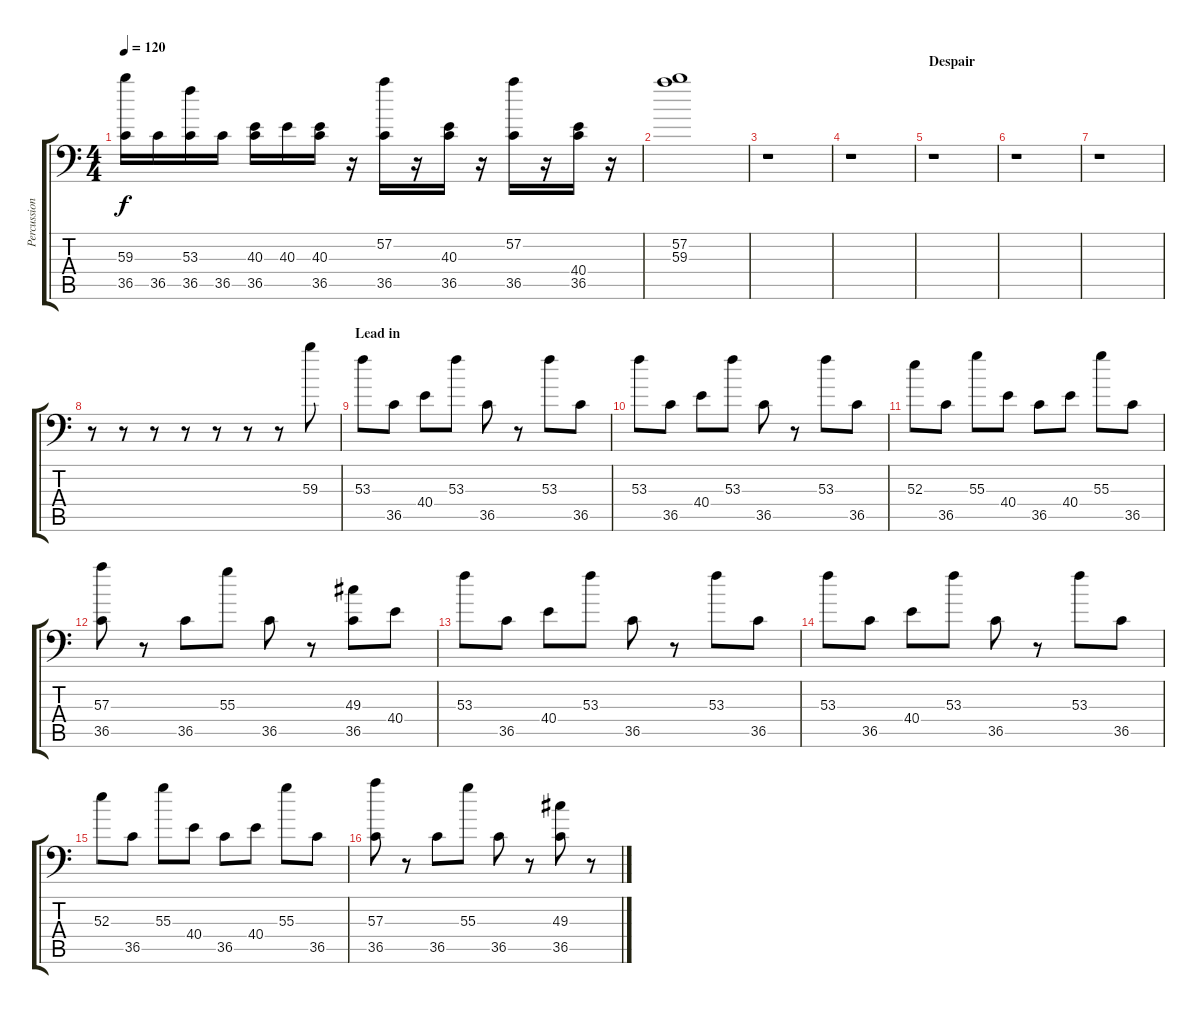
\track ("Percussion" "Percussion") {instrument acousticgrandpiano}
\staff {score tabs}
\tuning (C-1 C-1 C-1 C-1 C-1 C-1) {hide}
\ts (4 4)
\tempo 120
\clef f4
\ks c
(59.3 36.5).16{dy f} 36.5.16 (53.3 36.5).16 36.5.16 (40.3 36.5).16 40.3.16 (40.3 36.5).16 r.16 (57.2 36.5).16 r.16 (40.3 36.5).16 r.16 (57.2 36.5).16 r.16 (40.4 36.5).16 r.16 |
(57.2 59.3).1 |
r.1 |
r.1 |
\section ("" "Despair")
r.1 |
r.1 |
r.1 |
r.8 r.8 r.8 r.8 r.8 r.8 r.8 59.3.8 |
\section ("" "Lead in")
53.3.8 36.5.8 40.4.8 53.3.8 36.5.8 r.8 53.3.8 36.5.8 |
53.3.8 36.5.8 40.4.8 53.3.8 36.5.8 r.8 53.3.8 36.5.8 |
52.3.8 36.5.8 55.3.8 40.4.8 36.5.8 40.4.8 55.3.8 36.5.8 |
(57.3 36.5).8 r.8 36.5.8 55.3.8 36.5.8 r.8 (49.3 36.5).8 40.4.8 |
53.3.8 36.5.8 40.4.8 53.3.8 36.5.8 r.8 53.3.8 36.5.8 |
53.3.8 36.5.8 40.4.8 53.3.8 36.5.8 r.8 53.3.8 36.5.8 |
52.3.8 36.5.8 55.3.8 40.4.8 36.5.8 40.4.8 55.3.8 36.5.8 |
(57.3 36.5).8 r.8 36.5.8 55.3.8 36.5.8 r.8 (49.3 36.5).8 r.8
